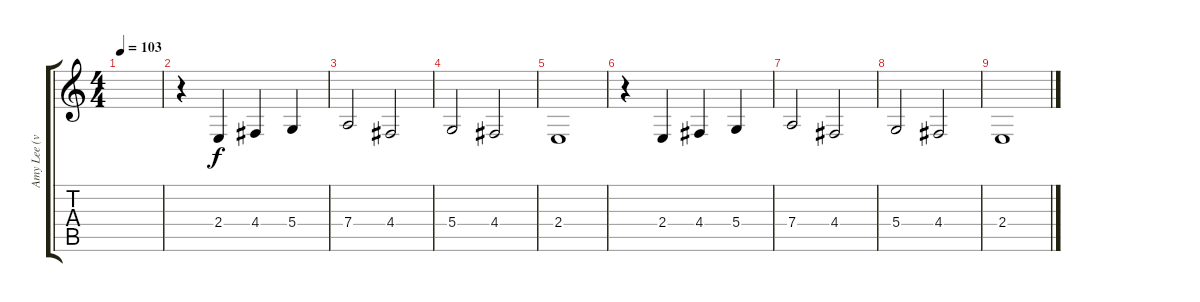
\track ("Amy Lee (voz)" "Amy Lee (v") {instrument synthvoice}
\staff {score tabs}
\tuning (E4 B3 G3 D3 A2 E2) {hide}
\ts (4 4)
\tempo 103
\clef g2
\ks c
|
r.4 2.4.4 4.4.4 5.4.4 |
7.4.2 4.4.2 |
5.4.2 4.4.2 |
2.4.1 |
r.4 2.4.4 4.4.4 5.4.4 |
7.4.2 4.4.2 |
5.4.2 4.4.2 |
2.4.1
